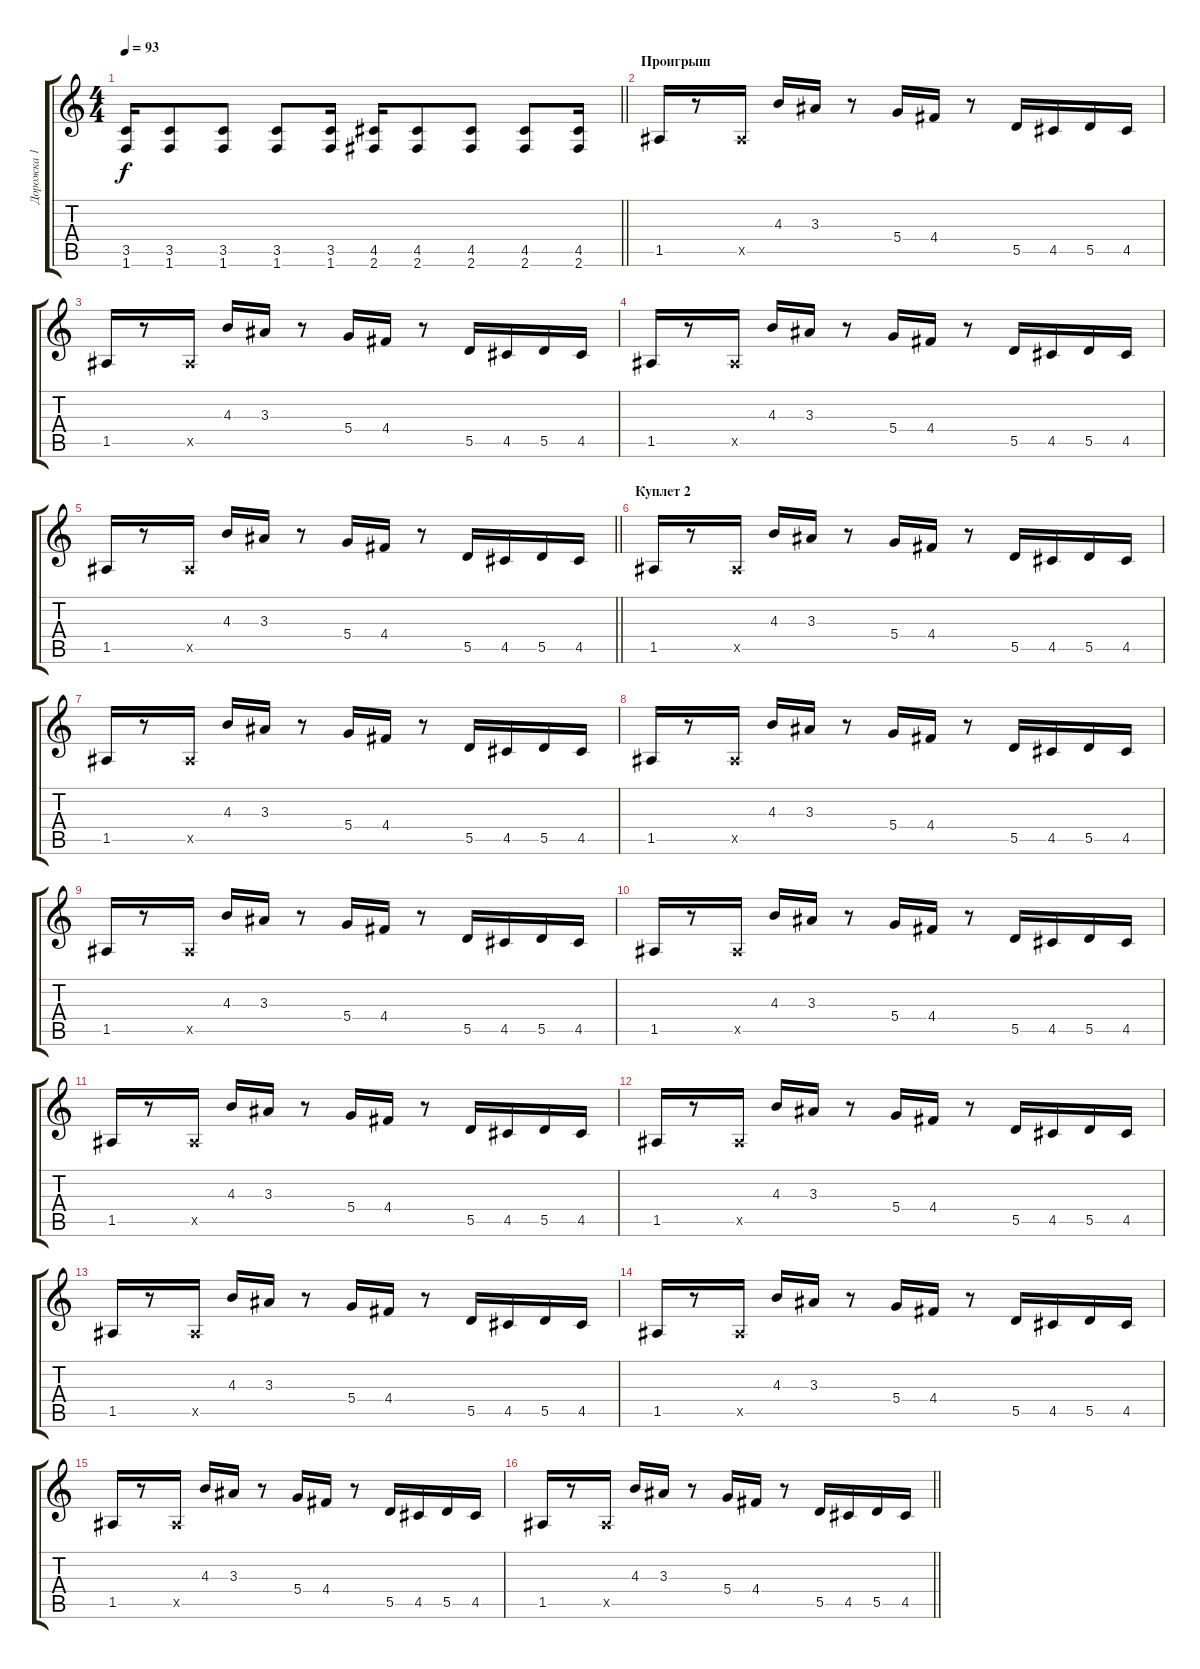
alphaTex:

\track ("Дорожка 1" "Дорожка 1") {instrument distortionguitar}
\staff {score tabs}
\tuning (E4 B3 G3 D3 A2 E2) {hide}
\ts (4 4)
\tempo 93
\clef g2
\barLineRight lightlight
\ks c
(3.5 1.6).16{dy f} (3.5 1.6).8 (3.5 1.6).8 (3.5 1.6).8 (3.5 1.6).16 (4.5 2.6).16 (4.5 2.6).8 (4.5 2.6).8 (4.5 2.6).8 (4.5 2.6).16 |
\section ("" "Проигрыш")
1.5.16 r.8 1.5{x}.16 4.3.16 3.3.16 r.8 5.4.16 4.4.16 r.8 5.5.16 4.5.16 5.5.16 4.5.16 |
1.5.16 r.8 1.5{x}.16 4.3.16 3.3.16 r.8 5.4.16 4.4.16 r.8 5.5.16 4.5.16 5.5.16 4.5.16 |
1.5.16 r.8 1.5{x}.16 4.3.16 3.3.16 r.8 5.4.16 4.4.16 r.8 5.5.16 4.5.16 5.5.16 4.5.16 |
\barLineRight lightlight
1.5.16 r.8 1.5{x}.16 4.3.16 3.3.16 r.8 5.4.16 4.4.16 r.8 5.5.16 4.5.16 5.5.16 4.5.16 |
\section ("" "Куплет 2")
1.5.16 r.8 1.5{x}.16 4.3.16 3.3.16 r.8 5.4.16 4.4.16 r.8 5.5.16 4.5.16 5.5.16 4.5.16 |
1.5.16 r.8 1.5{x}.16 4.3.16 3.3.16 r.8 5.4.16 4.4.16 r.8 5.5.16 4.5.16 5.5.16 4.5.16 |
1.5.16 r.8 1.5{x}.16 4.3.16 3.3.16 r.8 5.4.16 4.4.16 r.8 5.5.16 4.5.16 5.5.16 4.5.16 |
1.5.16 r.8 1.5{x}.16 4.3.16 3.3.16 r.8 5.4.16 4.4.16 r.8 5.5.16 4.5.16 5.5.16 4.5.16 |
1.5.16 r.8 1.5{x}.16 4.3.16 3.3.16 r.8 5.4.16 4.4.16 r.8 5.5.16 4.5.16 5.5.16 4.5.16 |
1.5.16 r.8 1.5{x}.16 4.3.16 3.3.16 r.8 5.4.16 4.4.16 r.8 5.5.16 4.5.16 5.5.16 4.5.16 |
1.5.16 r.8 1.5{x}.16 4.3.16 3.3.16 r.8 5.4.16 4.4.16 r.8 5.5.16 4.5.16 5.5.16 4.5.16 |
1.5.16 r.8 1.5{x}.16 4.3.16 3.3.16 r.8 5.4.16 4.4.16 r.8 5.5.16 4.5.16 5.5.16 4.5.16 |
1.5.16 r.8 1.5{x}.16 4.3.16 3.3.16 r.8 5.4.16 4.4.16 r.8 5.5.16 4.5.16 5.5.16 4.5.16 |
1.5.16 r.8 1.5{x}.16 4.3.16 3.3.16 r.8 5.4.16 4.4.16 r.8 5.5.16 4.5.16 5.5.16 4.5.16 |
\barLineRight lightlight
1.5.16 r.8 1.5{x}.16 4.3.16 3.3.16 r.8 5.4.16 4.4.16 r.8 5.5.16 4.5.16 5.5.16 4.5.16
